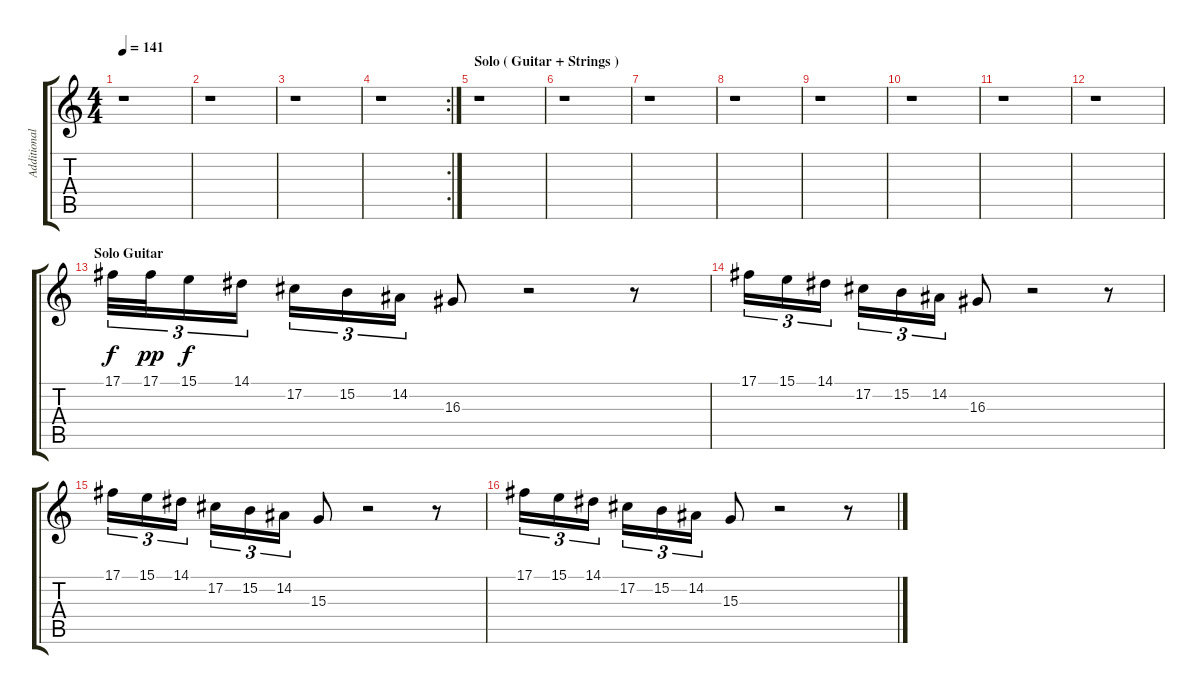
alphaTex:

\track ("Additional Instruments" "Additional") {instrument electricgrandpiano}
\staff {score tabs}
\tuning (Db4 Ab3 E3 B2 Gb2 Db2) {hide}
\ts (4 4)
\tempo 141
\clef g2
\ks c
r.1{dy f} |
r.1 |
r.1 |
\rc 2
r.1 |
\section ("" "Solo ( Guitar + Strings )")
r.1 |
r.1 |
r.1 |
r.1 |
r.1 |
r.1 |
r.1 |
r.1 |
\section ("" "Solo Guitar")
17.1.32{tu (3 2) volume 11 instrument electricgrandpiano} 17.1.32{tu (3 2) dy pp} 15.1.16{tu (3 2) dy f} 14.1.16{tu (3 2)} 17.2.16{tu (3 2)} 15.2.16{tu (3 2)} 14.2.16{tu (3 2)} 16.3.8 r.2 r.8 |
17.1.16{tu (3 2)} 15.1.16{tu (3 2)} 14.1.16{tu (3 2)} 17.2.16{tu (3 2)} 15.2.16{tu (3 2)} 14.2.16{tu (3 2)} 16.3.8 r.2 r.8 |
17.1.16{tu (3 2)} 15.1.16{tu (3 2)} 14.1.16{tu (3 2)} 17.2.16{tu (3 2)} 15.2.16{tu (3 2)} 14.2.16{tu (3 2)} 15.3.8 r.2 r.8 |
17.1.16{tu (3 2)} 15.1.16{tu (3 2)} 14.1.16{tu (3 2)} 17.2.16{tu (3 2)} 15.2.16{tu (3 2)} 14.2.16{tu (3 2)} 15.3.8 r.2 r.8
